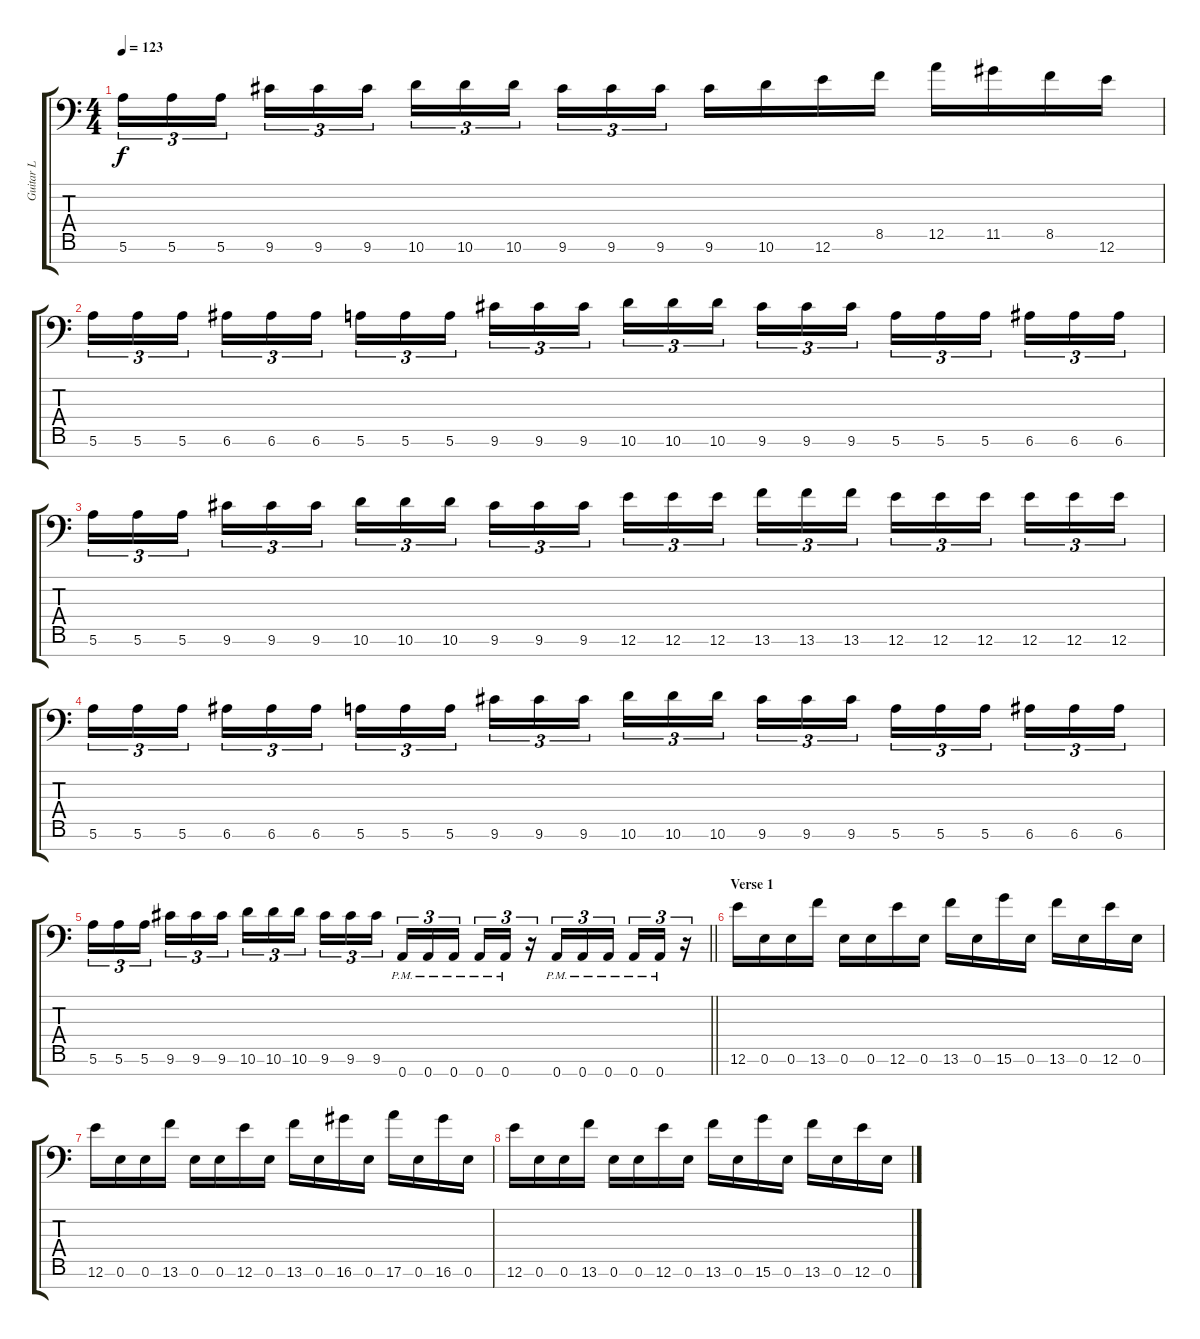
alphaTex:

\track ("Guitar L" "Guitar L") {instrument distortionguitar}
\staff {score tabs}
\tuning (E4 B3 G3 D3 A2 E2 A1) {hide}
\ts (4 4)
\tempo 123
\clef f4
\ks c
5.6.16{tu (3 2) dy f} 5.6.16{tu (3 2)} 5.6.16{tu (3 2) beam splitsecondary} 9.6.16{tu (3 2)} 9.6.16{tu (3 2)} 9.6.16{tu (3 2)} 10.6.16{tu (3 2)} 10.6.16{tu (3 2)} 10.6.16{tu (3 2) beam splitsecondary} 9.6.16{tu (3 2)} 9.6.16{tu (3 2)} 9.6.16{tu (3 2)} 9.6.16 10.6.16 12.6.16 8.5.16 12.5.16 11.5.16 8.5.16 12.6.16 |
5.6.16{tu (3 2)} 5.6.16{tu (3 2)} 5.6.16{tu (3 2) beam splitsecondary} 6.6.16{tu (3 2)} 6.6.16{tu (3 2)} 6.6.16{tu (3 2)} 5.6.16{tu (3 2)} 5.6.16{tu (3 2)} 5.6.16{tu (3 2) beam splitsecondary} 9.6.16{tu (3 2)} 9.6.16{tu (3 2)} 9.6.16{tu (3 2)} 10.6.16{tu (3 2)} 10.6.16{tu (3 2)} 10.6.16{tu (3 2) beam splitsecondary} 9.6.16{tu (3 2)} 9.6.16{tu (3 2)} 9.6.16{tu (3 2)} 5.6.16{tu (3 2)} 5.6.16{tu (3 2)} 5.6.16{tu (3 2) beam splitsecondary} 6.6.16{tu (3 2)} 6.6.16{tu (3 2)} 6.6.16{tu (3 2)} |
5.6.16{tu (3 2)} 5.6.16{tu (3 2)} 5.6.16{tu (3 2) beam splitsecondary} 9.6.16{tu (3 2)} 9.6.16{tu (3 2)} 9.6.16{tu (3 2)} 10.6.16{tu (3 2)} 10.6.16{tu (3 2)} 10.6.16{tu (3 2) beam splitsecondary} 9.6.16{tu (3 2)} 9.6.16{tu (3 2)} 9.6.16{tu (3 2)} 12.6.16{tu (3 2)} 12.6.16{tu (3 2)} 12.6.16{tu (3 2) beam splitsecondary} 13.6.16{tu (3 2)} 13.6.16{tu (3 2)} 13.6.16{tu (3 2)} 12.6.16{tu (3 2)} 12.6.16{tu (3 2)} 12.6.16{tu (3 2) beam splitsecondary} 12.6.16{tu (3 2)} 12.6.16{tu (3 2)} 12.6.16{tu (3 2)} |
5.6.16{tu (3 2)} 5.6.16{tu (3 2)} 5.6.16{tu (3 2) beam splitsecondary} 6.6.16{tu (3 2)} 6.6.16{tu (3 2)} 6.6.16{tu (3 2)} 5.6.16{tu (3 2)} 5.6.16{tu (3 2)} 5.6.16{tu (3 2) beam splitsecondary} 9.6.16{tu (3 2)} 9.6.16{tu (3 2)} 9.6.16{tu (3 2)} 10.6.16{tu (3 2)} 10.6.16{tu (3 2)} 10.6.16{tu (3 2) beam splitsecondary} 9.6.16{tu (3 2)} 9.6.16{tu (3 2)} 9.6.16{tu (3 2)} 5.6.16{tu (3 2)} 5.6.16{tu (3 2)} 5.6.16{tu (3 2) beam splitsecondary} 6.6.16{tu (3 2)} 6.6.16{tu (3 2)} 6.6.16{tu (3 2)} |
\barLineRight lightlight
5.6.16{tu (3 2)} 5.6.16{tu (3 2)} 5.6.16{tu (3 2) beam splitsecondary} 9.6.16{tu (3 2)} 9.6.16{tu (3 2)} 9.6.16{tu (3 2)} 10.6.16{tu (3 2)} 10.6.16{tu (3 2)} 10.6.16{tu (3 2) beam splitsecondary} 9.6.16{tu (3 2)} 9.6.16{tu (3 2)} 9.6.16{tu (3 2)} 0.7{pm}.16{tu (3 2)} 0.7{pm}.16{tu (3 2)} 0.7{pm}.16{tu (3 2) beam splitsecondary} 0.7{pm}.16{tu (3 2)} 0.7{pm}.16{tu (3 2)} r.16{tu (3 2)} 0.7{pm}.16{tu (3 2)} 0.7{pm}.16{tu (3 2)} 0.7{pm}.16{tu (3 2) beam splitsecondary} 0.7{pm}.16{tu (3 2)} 0.7{pm}.16{tu (3 2)} r.16{tu (3 2)} |
\section ("" "Verse 1")
12.6.16 0.6.16 0.6.16 13.6.16 0.6.16 0.6.16 12.6.16 0.6.16 13.6.16 0.6.16 15.6.16 0.6.16 13.6.16 0.6.16 12.6.16 0.6.16 |
12.6.16 0.6.16 0.6.16 13.6.16 0.6.16 0.6.16 12.6.16 0.6.16 13.6.16 0.6.16 16.6.16 0.6.16 17.6.16 0.6.16 16.6.16 0.6.16 |
12.6.16 0.6.16 0.6.16 13.6.16 0.6.16 0.6.16 12.6.16 0.6.16 13.6.16 0.6.16 15.6.16 0.6.16 13.6.16 0.6.16 12.6.16 0.6.16
